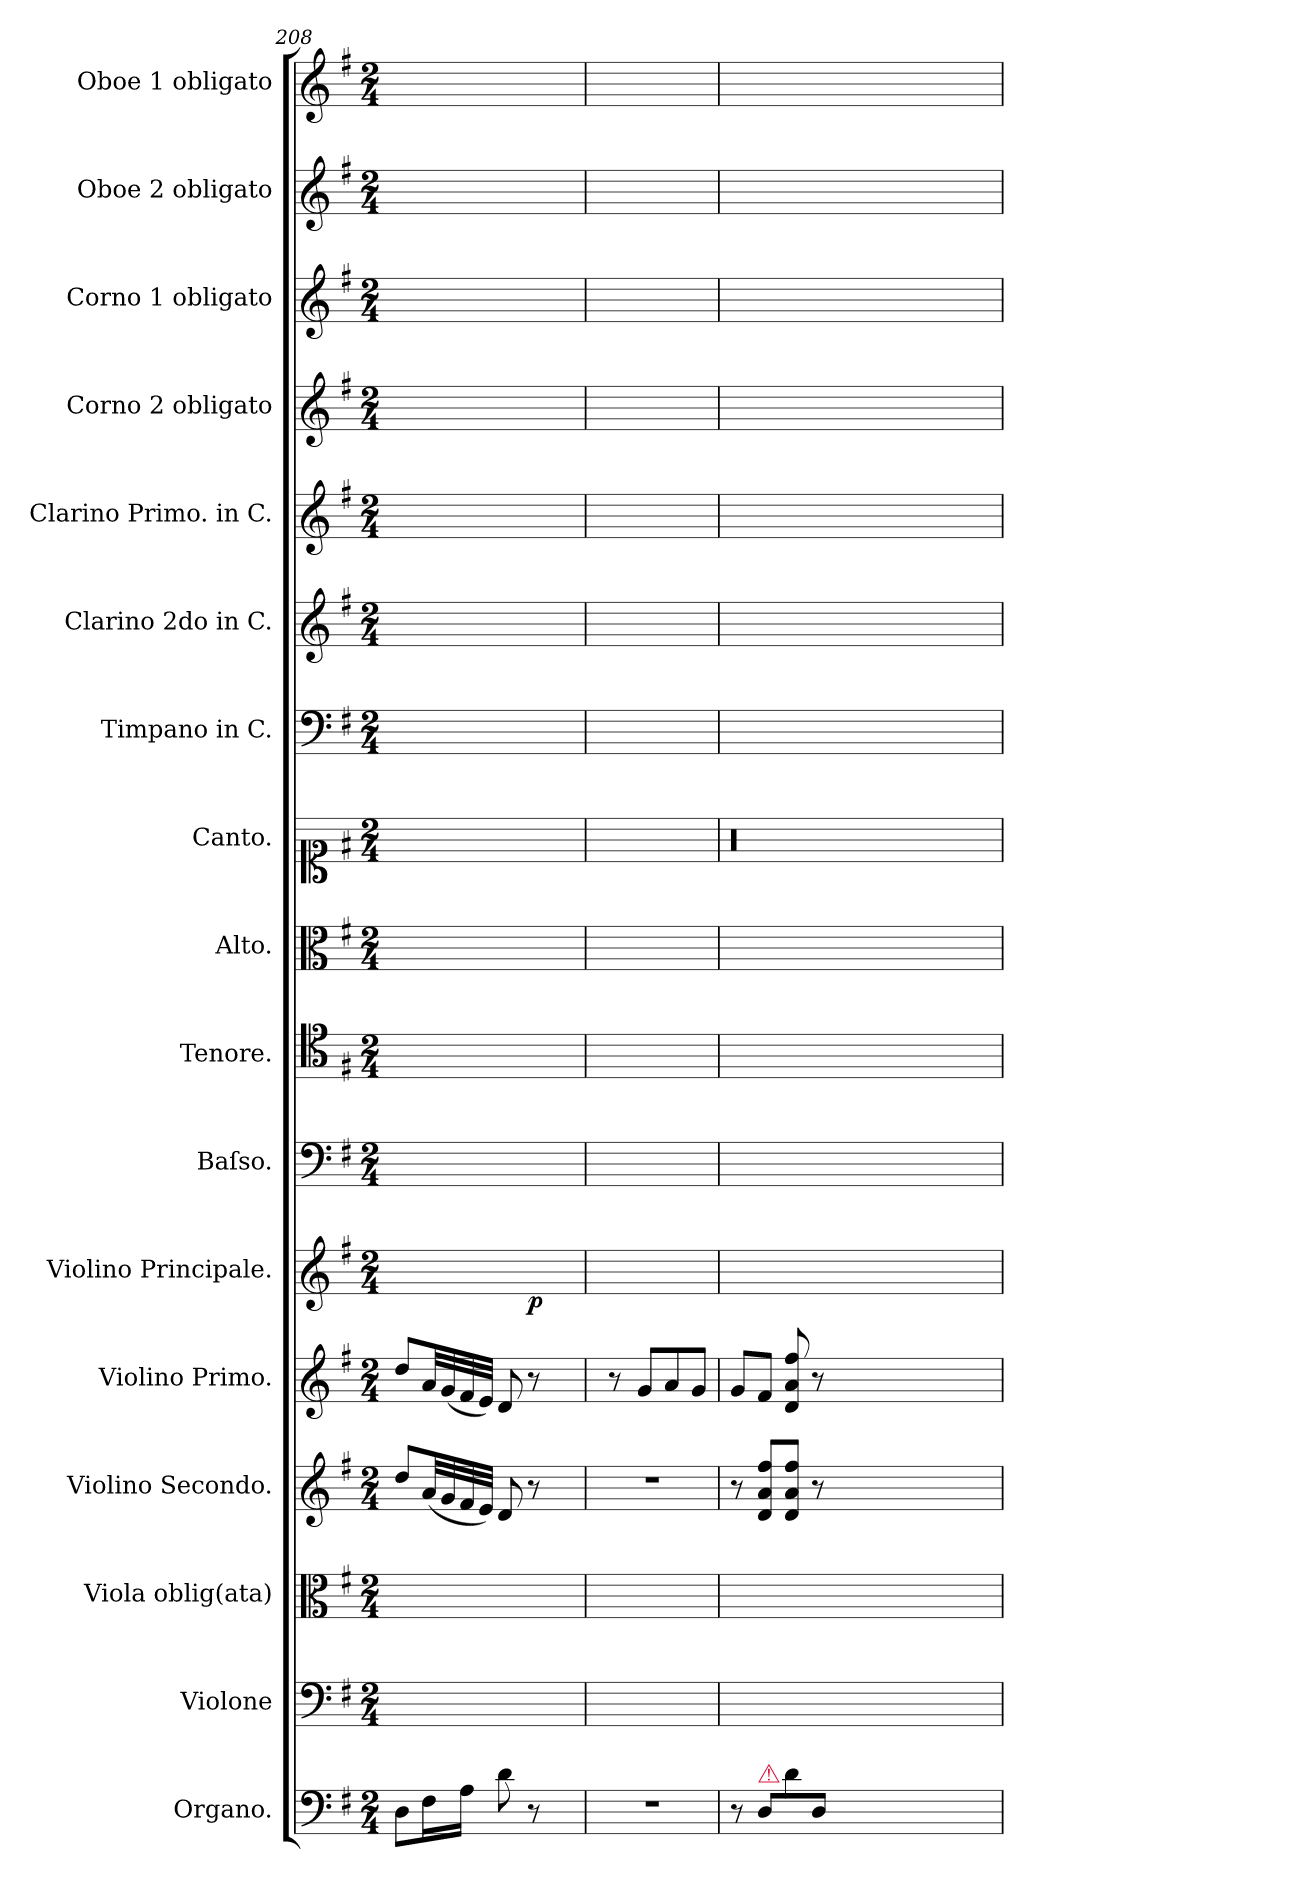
**kern	**kern	**kern	**kern	**kern	**kern	**dynam	**kern	**kern	**kern	**kern	**kern	**kern	**kern	**kern	**kern	**kern	**kern
*part17	*part16	*part15	*part14	*part13	*part12	*part12	*part11	*part10	*part9	*part8	*part7	*part6	*part5	*part4	*part3	*part2	*part1
*staff17	*staff16	*staff15	*staff14	*staff13	*staff12	*staff12	*staff11	*staff10	*staff9	*staff8	*staff7	*staff6	*staff5	*staff4	*staff3	*staff2	*staff1
*I"Organo.	*I"Violone	*I"Viola oblig(ata)	*I"Violino Secondo.	*I"Violino Primo.	*I"Violino Principale.	*	*I"Baſso.	*I"Tenore.	*I"Alto.	*I"Canto.	*I"Timpano in C.	*I"Clarino 2do in C.	*I"Clarino Primo. in C.	*I"Corno 2 obligato	*I"Corno 1 obligato	*I"Oboe 2 obligato	*I"Oboe 1 obligato
*I'Org.	*I'Vlne	*I'Vla.	*	*I'Vn I	*I'Vln. Princ.	*	*I'B.	*I'T.	*I'A.	*I'C.	*I'Timp.	*I'Clno 2 in C.	*I'Clno 1 in C	*I'[C. 2 obl.]	*I'[C. 1 obl.]	*I'[Ob. 2]	*I'[Ob. 1]
*clefF4	*clefF4	*clefC3	*clefG2	*clefG2	*clefG2	*	*clefF4	*clefC4	*clefC3	*clefC1	*clefF4	*clefG2	*clefG2	*clefG2	*clefG2	*clefG2	*clefG2
*k[f#]	*k[f#]	*k[f#]	*k[f#]	*k[f#]	*k[f#]	*	*k[f#]	*k[f#]	*k[f#]	*k[f#]	*k[f#]	*k[f#]	*k[f#]	*k[f#]	*k[f#]	*k[f#]	*k[f#]
*G:	*G:	*G:	*G:	*G:	*G:	*	*G:	*G:	*G:	*G:	*G:	*G:	*G:	*G:	*G:	*G:	*G:
*M2/4	*M2/4	*M2/4	*M2/4	*M2/4	*M2/4	*	*M2/4	*M2/4	*M2/4	*M2/4	*M2/4	*M2/4	*M2/4	*M2/4	*M2/4	*M2/4	*M2/4
=208	=208	=208	=208	=208	=208	=208	=208	=208	=208	=208	=208	=208	=208	=208	=208	=208	=208
8D\L	2ryy	2ryy	8dd/L	8dd/L	4ddd\yy	.	2ryy	2ryy	2ryy	2ryy	2ryy	2ryy	2ryy	2ryy	2ryy	2ryy	2ryy
16F#\L	.	.	(32a/LL	32a/LL	.	.	.	.	.	.	.	.	.	.	.	.	.
.	.	.	32g/	(32g/	.	.	.	.	.	.	.	.	.	.	.	.	.
16A\JJ	.	.	32f#/	32f#/	.	.	.	.	.	.	.	.	.	.	.	.	.
.	.	.	32e/JJJ)	32e/JJJ)	.	.	.	.	.	.	.	.	.	.	.	.	.
8d\	.	.	8d/	8d/	8ryy	.	.	.	.	.	.	.	.	.	.	.	.
*	*	*	*	*	*Xtuplet	*	*	*	*	*	*	*	*	*	*	*	*
!	!	!	!	!	!	!LO:DY:b	!	!	!	!	!	!	!	!	!	!	!
8r	.	.	8r	8r	24aa\LLyy	p	.	.	.	.	.	.	.	.	.	.	.
.	.	.	.	.	24ff#\yy	.	.	.	.	.	.	.	.	.	.	.	.
.	.	.	.	.	24dd\JJyy	.	.	.	.	.	.	.	.	.	.	.	.
=209	=209	=209	=209	=209	=209	=209	=209	=209	=209	=209	=209	=209	=209	=209	=209	=209	=209
*	*	*	*	*	*^	*	*	*	*	*	*	*	*	*	*	*	*
2r	2ryy	2ryy	2r	8r	8cc#X/yy	8rcyy	.	2ryy	2ryy	2ryy	2ryy	2ryy	2ryy	2ryy	2ryy	2ryy	2ryy	2ryy
.	.	.	.	8g/L	4ccn/yy	8e\Lyy	.	.	.	.	.	.	.	.	.	.	.	.
.	.	.	.	8a/	.	8f#\yy	.	.	.	.	.	.	.	.	.	.	.	.
.	.	.	.	8g/J	8b/yy	8g\Jyy	.	.	.	.	.	.	.	.	.	.	.	.
=210	=210	=210	=210	=210	=210	=210	=210	=210	=210	=210	=210	=210	=210	=210	=210	=210	=210	=210
!	!	!	!	!	!	!	!	!	!	!	!LO:N:vis=00	!	!	!	!	!	!	!
8r	2ryy	2ryy	8r	8g/L	(<8b/Lyy	4d\yy	.	2ryy	2ryy	2ryy	0r	2ryy	2ryy	2ryy	2ryy	2ryy	2ryy	2ryy
!LO:TX:a:color=crimson:t=⚠	!	!	!	!	!	!	!	!	!	!	!	!	!	!	!	!	!	!
8D/L	.	.	8d/ 8a/ 8ff#/L	8f#/J	8a/Jyy)	.	.	.	.	.	.	.	.	.	.	.	.	.
8d\	.	.	8d/ 8a/ 8ff#/J	8d/ 8a/ 8ff#/	8raayy	4ryy	.	.	.	.	.	.	.	.	.	.	.	.
8D/J	.	.	8r	8r	32ccc\LLLyy	.	.	.	.	.	.	.	.	.	.	.	.	.
.	.	.	.	.	(32aa\yy	.	.	.	.	.	.	.	.	.	.	.	.	.
.	.	.	.	.	32ff#\yy	.	.	.	.	.	.	.	.	.	.	.	.	.
.	.	.	.	.	32dd\JJJyy)	.	.	.	.	.	.	.	.	.	.	.	.	.
1.ryy	1.ryy	1.ryy	1.ryy	1.ryy	1.ryy	1.ryy	.	1.ryy	1.ryy	1.ryy	.	1.ryy	1.ryy	1.ryy	1.ryy	1.ryy	1.ryy	1.ryy
*	*	*	*	*	*v	*v	*	*	*	*	*	*	*	*	*	*	*	*
=	=	=	=	=	=	=	=	=	=	=	=	=	=	=	=	=	=
*-	*-	*-	*-	*-	*-	*-	*-	*-	*-	*-	*-	*-	*-	*-	*-	*-	*-
